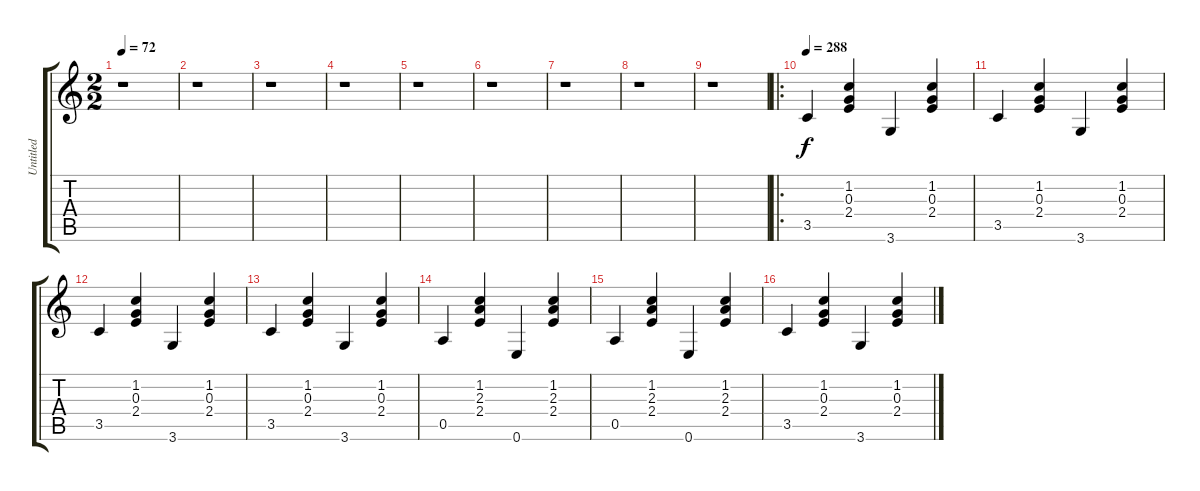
\track ("Untitled" "Untitled") {mute instrument electricguitarjazz}
\staff {score tabs}
\tuning (E4 B3 G3 D3 A2 E2) {hide}
\ts (2 2)
\tempo 72
\clef g2
\ks c
r.1{dy f} |
r.1 |
r.1 |
r.1 |
r.1 |
r.1 |
r.1 |
r.1 |
r.1 |
\ro
\tempo 288
3.5.4 (1.2 0.3 2.4).4 3.6.4 (1.2 0.3 2.4).4 |
3.5.4 (1.2 0.3 2.4).4 3.6.4 (1.2 0.3 2.4).4 |
3.5.4 (1.2 0.3 2.4).4 3.6.4 (1.2 0.3 2.4).4 |
3.5.4 (1.2 0.3 2.4).4 3.6.4 (1.2 0.3 2.4).4 |
0.5.4 (1.2 2.3 2.4).4 0.6.4 (1.2 2.3 2.4).4 |
0.5.4 (1.2 2.3 2.4).4 0.6.4 (1.2 2.3 2.4).4 |
3.5.4 (1.2 0.3 2.4).4 3.6.4 (1.2 0.3 2.4).4
